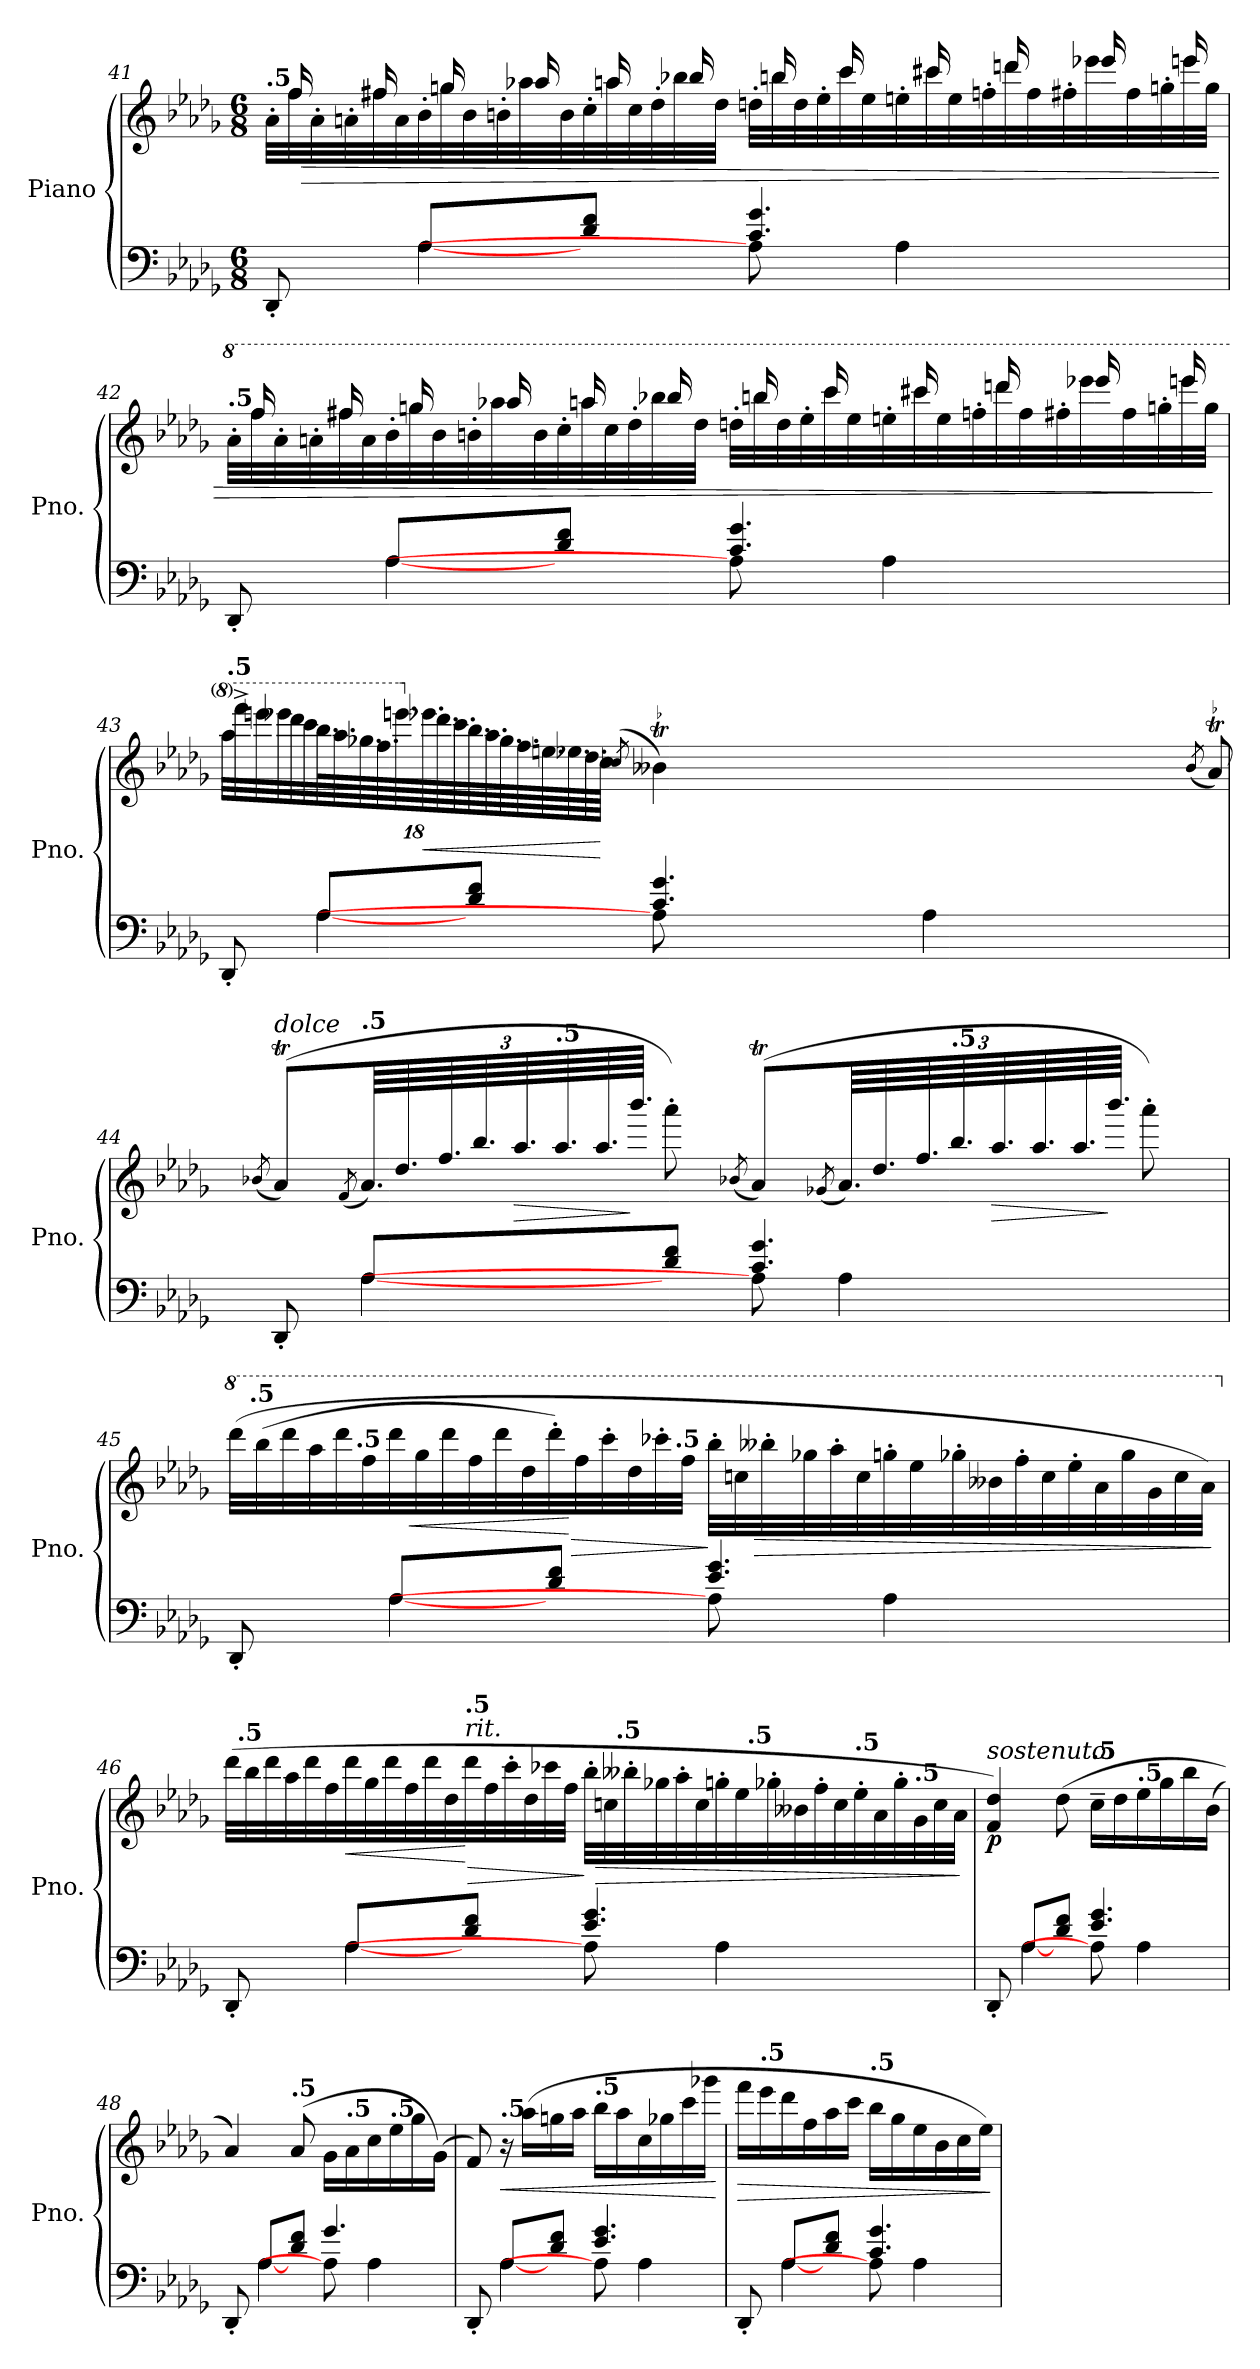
**kern	**kern	**dynam
*part1	*part1	*part1
*staff2	*staff1	*staff1/2
*I"Piano	*	*
*I'Pno.	*	*
!!LO:PB:g=z
*clefF4	*clefG2	*
*k[b-e-a-d-g-]	*k[b-e-a-d-g-]	*
*M6/8	*M6/8	*
*MM47	*MM47	*
=41	=41	=41
*^	*	*
*	*	*Xtuplet	*
*	*	*^	*
!	!	!LO:TX:a:B:t=.5	!	!
8DD-'/	8ryy	48a-'\LLL	48ryy	.
.	.	48ff\	24ff/	.
!	!	!	!	!LO:HP:b
.	.	48a-'\	.	>
.	.	48an'\	48ryy	.
.	.	48ff#X\	24ff#/	.
.	.	48a\	.	.
*	*	*MM50	*	*
4A-\	[8A-/L	48b-'\	48ryy	.
.	.	48ggn\	24gg/	.
.	.	48b-\	.	.
.	.	48bn'\	48ryy	.
.	.	48aa-X\	24aa-/	.
.	.	48b\	.	.
.	8d-/ 8f/J	48cc'\	48ryy	.
.	.	48aan\	24aa/	.
.	.	48cc\	.	.
.	.	48dd-'\	48ryy	.
.	.	48bb-X\	24bb-/	.
.	.	48dd-\JJJ	.	.
8A-\]	4.c/ 4.g-/	48ddn'\LLL	48ryy	.
.	.	48bbn\	24bb/	.
.	.	48dd\	.	.
.	.	48ee-'\	48ryy	.
.	.	48ccc\	24ccc/	.
.	.	48ee-\	.	.
4A-\	.	48een'\	48ryy	.
.	.	48ccc#X\	24ccc#/	.
.	.	48ee\	.	.
.	.	48ffn'\	48ryy	.
.	.	48dddn\	24ddd/	.
.	.	48ff\	.	.
.	.	48ff#X'\	48ryy	.
.	.	48eee-X\	24eee-/	.
.	.	48ff#\	.	.
.	.	48ggn'\	48ryy	.
.	.	48eeen\	24eee/	.
.	.	48gg\JJJ	.	.
!!LO:LB:g=z	!!
=42	=42	=42	=42	=42
*	*	*8va	*	*
*	*	*MM52	*	*
!	!	!LO:TX:a:B:t=.5	!	!
8DD-'/	8ryy	48aa-'\LLL	48ryy	.
.	.	48fff\	24fff/	.
.	.	48aa-'\	.	.
.	.	48aan'\	48ryy	.
.	.	48fff#X\	24fff#/	.
.	.	48aa\	.	.
4A-\	[8A-/L	48bb-'\	48ryy	.
.	.	48gggn\	24ggg/	.
.	.	48bb-\	.	.
.	.	48bbn'\	48ryy	.
.	.	48aaa-X\	24aaa-/	.
.	.	48bb\	.	.
.	8d-/ 8f/J	48ccc'\	48ryy	.
.	.	48aaan\	24aaa/	.
.	.	48ccc\	.	.
.	.	48ddd-'\	48ryy	.
.	.	48bbb-X\	24bbb-/	.
.	.	48ddd-\JJJ	.	.
8A-\]	4.c/ 4.g-/	48dddn'\LLL	48ryy	.
.	.	48bbbn\	24bbb/	.
.	.	48ddd\	.	.
.	.	48eee-'\	48ryy	.
.	.	48cccc\	24cccc/	.
.	.	48eee-\	.	.
4A-\	.	48eeen'\	48ryy	.
.	.	48cccc#X\	24cccc#/	.
.	.	48eee\	.	.
*	*	*MM50	*	*
.	.	48fffn'\	48ryy	.
.	.	48ddddn\	24dddd/	.
.	.	48fff\	.	.
*	*	*MM40	*	*
.	.	48fff#X'\	48ryy	.
.	.	48eeee-X\	24eeee-/	.
.	.	48fff#\	.	.
*	*	*MM35	*	*
.	.	48gggn'\	48ryy	.
.	.	48eeeen\	24eeee/	.
.	.	48ggg\JJJ	.	.
*v	*v	*	*	*
*	*v	*v	*
.	.	]
!!LO:LB:g=z
=43	=43	=43
*^	*	*
*	*	*tuplet	*
*	*	*Xbrackettup	*
*	*	*^	*
!	!	!	!	!LO:DY:a=2
8DD-'/	8ryy	48aaa-\LLL	4ryy	other-dynamics
*	*	*MM42	*	*
!	!	!LO:TX:a:B:t=.5	!	!
.	.	48ffff^\	.	.
.	.	48eeeen\	.	.
.	.	48eeee-X\	.	.
*	*	*MM45	*	*
.	.	48dddd-\	.	.
.	.	48cccc\	.	.
4A-\	[8A-/L	96.bbb-\	.	.
.	.	96.aaa-\	.	.
.	.	96.ggg-X\	.	.
.	.	96.fff\	.	.
*	*	*X8va	*	*
.	.	96.eeen\	.	.
!	!	!	!	!LO:HP:b
.	.	96.eee-X\	.	<
.	.	96.ddd-\	.	.
.	.	96.ccc\	.	.
.	8d-/ 8f/J	96.bb-\	8ryy	.
.	.	96.aa-\	.	.
.	.	96.gg-\	.	.
.	.	96.ff\	.	.
.	.	96.een\	.	.
.	.	96.ee-X\	.	.
.	.	96.dd-\	.	.
.	.	96.cc\JJJ	.	[
.	.	(8qcc-X/	.	.
*	*	*tremolo	*	*
8A-\]	4.c/ 4.g-/	4b--XT\)	128b--yyLLLLL	.
.	.	.	128cc-Xyy	.
.	.	.	128b--yy	.
.	.	.	128cc-Xyy	.
.	.	.	128b--yy	.
.	.	.	128cc-Xyy	.
.	.	.	128b--yy	.
.	.	.	128cc-Xyy	.
.	.	.	128b--yy	.
.	.	.	128cc-Xyy	.
.	.	.	128b--yy	.
.	.	.	128cc-Xyy	.
.	.	.	128b--yy	.
.	.	.	128cc-Xyy	.
.	.	.	128b--yy	.
.	.	.	128cc-Xyy	.
4A-\	.	.	128b--yy	.
.	.	.	128cc-Xyy	.
.	.	.	128b--yy	.
.	.	.	128cc-Xyy	.
.	.	.	128b--yy	.
.	.	.	128cc-Xyy	.
.	.	.	128b--yy	.
.	.	.	128cc-Xyy	.
.	.	.	128b--yy	.
.	.	.	128cc-Xyy	.
.	.	.	128b--yy	.
.	.	.	128cc-Xyy	.
.	.	.	128b--yy	.
.	.	.	128cc-Xyy	.
.	.	.	128b--yy	.
.	.	.	128cc-XyyJJJJJ	.
*	*	*Xtremolo	*	*
.	.	(8qb--/	.	.
.	.	8a-T/)	8ryy	.
.	.	.	.	.
.	.	.	.	.
.	.	.	.	.
.	.	.	.	.
.	.	.	.	.
.	.	.	.	.
.	.	.	.	.
.	.	.	.	.
.	.	.	.	.
.	.	.	.	.
.	.	.	.	.
.	.	.	.	.
.	.	.	.	.
.	.	.	.	.
.	.	.	.	.
*	*	*v	*v	*
=44	=44	=44	=44
.	.	(8qb-X/	.
!	!	!LO:TX:a:i:t=dolce	!
8DD-'/	8ryy	(8a-T/L)	.
*	*	*MM42	*
.	.	(8qf/	.
!	!	!LO:TX:a:B:t=.5	!
4A-\	[8A-/L	96.a-/L)	.
.	.	96.dd-/	.
.	.	96.ff/	.
.	.	96.bb-/	.
*	*	*MM40	*
!	!	!	!LO:HP:b
.	.	96.aa-/	>
*	*	*MM37	*
!	!	!LO:TX:a:B:t=.5	!
.	.	96.aa-/	.
.	.	96.aa-/	.
.	.	96.bbb-/JJ	]
*	*	*MM45	*
.	8d-/ 8f/J	8aaa-'\)	.
.	.	(8qb-X/	.
8A-\]	4.c/ 4.g-/	(8a-T/L)	.
*	*	*MM40	*
.	.	(8qg-X/	.
4A-\	.	96.a-/L)	.
.	.	96.dd-/	.
.	.	96.ff/	.
*	*	*MM37	*
!	!	!LO:TX:a:B:t=.5	!
.	.	96.bb-/	.
!	!	!	!LO:HP:b
.	.	96.aa-/	>
*	*	*MM35	*
.	.	96.aa-/	.
.	.	96.aa-/	.
.	.	96.bbb-/JJ	]
.	.	8aaa-'\)	.
!!LO:LB:g=z
=45	=45	=45	=45
*	*	*8va	*
*	*	*Xtuplet	*
*	*	*MM20	*
!	!	!	!LO:DY:b
8DD-'/	8ryy	(48dddd-\LLL	other-dynamics
*	*	*MM37	*
!	!	!LO:TX:a:B:t=.5	!
.	.	(48bbb-\	.
.	.	48dddd-\	.
*	*	*MM40	*
.	.	48aaa-\	.
.	.	48dddd-\	.
*	*	*MM42	*
!	!	!LO:TX:a:B:t=.5	!
.	.	48fff\	.
4A-\	[8A-/L	48dddd-\	.
*	*	*MM45	*
!	!	!	!LO:HP:b
.	.	48ggg-\	<
.	.	48dddd-\	.
.	.	48fff\	.
.	.	48dddd-\	.
.	.	48ddd-\	.
.	8d-/ 8f/J	48dddd-'\)	.
!	!	!	!LO:HP:n=1:b
.	.	48fff\	[ >
.	.	48cccc'\	.
.	.	48ddd-\	.
.	.	48cccc-X'\	.
*	*	*MM47	*
!	!	!LO:TX:a:B:t=.5	!
.	.	48fff\JJJ	.
8A-\]	4.e-/ 4.g-/	48bbb-'\LLL	]
.	.	48cccn\	.
!	!	!	!LO:HP:b
.	.	48bbb--X'\	>
.	.	48ggg-X\	.
.	.	48aaa-'\	.
.	.	48ccc\	.
4A-\	.	48gggn'\	.
.	.	48eee-\	.
.	.	48ggg-X'\	.
.	.	48bb--X\	.
.	.	48fff'\	.
.	.	48ccc\	.
.	.	48eee-'\	.
.	.	48aa-\	.
.	.	48ggg-\	.
.	.	48gg-\	.
.	.	48ccc\	.
.	.	48aa-\JJJ)	.
*v	*v	*	*
.	.	]
!!LO:LB:g=z
=46	=46	=46
*^	*	*
*	*	*X8va	*
*v	*v	*	*
*	*MM30	*
*^	*	*
8DD-'/	8ryy	(48ddd-\LLL	.
*	*	*MM42	*
!	!	!LO:TX:a:B:t=.5	!
.	.	48bb-\	.
.	.	48ddd-\	.
*	*	*MM45	*
.	.	48aa-\	.
.	.	48ddd-\	.
.	.	48ff\	.
!	!	!	!LO:HP:b
4A-\	[8A-/L	48ddd-\	<
.	.	48gg-\	.
.	.	48ddd-\	.
.	.	48ff\	.
.	.	48ddd-\	.
.	.	48dd-\	.
*	*	*MM42	*
!	!	!LO:TX:a:i:t=rit.	!
!	!	!LO:TX:a:B:t=.5	!
!	!	!	!LO:HP:n=1:b
.	8d-/ 8f/J	48ddd-\	[ >
.	.	48ff\	.
*	*	*MM40	*
.	.	48ccc'\	.
.	.	48dd-\	.
.	.	48ccc-X\	.
.	.	48ff\JJJ	.
8A-\]	4.e-/ 4.g-/	48bb-'\LLL	]
!	!	!	!LO:HP:b
.	.	48ccn\	>
*	*	*MM42	*
!	!	!LO:TX:a:B:t=.5	!
.	.	48bb--X'\	.
.	.	48gg-X\	.
.	.	48aa-'\	.
*	*	*MM40	*
.	.	48cc\	.
4A-\	.	48ggn'\	.
.	.	48ee-\	.
*	*	*MM37	*
!	!	!LO:TX:a:B:t=.5	!
.	.	48gg-X'\	.
.	.	48b--X\	.
*	*	*MM35	*
.	.	48ff'\	.
.	.	48cc\	.
*	*	*MM32	*
!	!	!LO:TX:a:B:t=.5	!
.	.	48ee-'\	.
.	.	48a-\	.
*	*	*MM30	*
.	.	48gg-'\	.
*	*	*MM27	*
!	!	!LO:TX:a:B:t=.5	!
.	.	48g-\	.
*	*	*MM25	*
.	.	48cc\	.
*	*	*MM20	*
.	.	48a-\JJJ	.
*v	*v	*	*
.	.	]
!!LO:PB:g=z
=47	=47	=47
*	*MM35	*
*^	*	*
!	!	!LO:TX:a:i:t=sostenuto	!
!	!	!	!LO:DY:b
8DD-'/	8ryy	4f/ 4dd-/)	p
4A-\	[8A-/L	.	.
*	*	*MM35	*
.	8d-/ 8f/J	(8dd-\	.
*	*	*MM37	*
!	!	!LO:TX:a:B:t=.5	!
8A-\]	4.e-/ 4.g-/	16cc~\LL	.
*	*	*MM40	*
.	.	16dd-\	.
*	*	*MM42	*
!	!	!LO:TX:a:B:t=.5	!
4A-\	.	16ee-\	.
.	.	16gg-\	.
.	.	16bb-\	.
.	.	(16b-\JJ	.
=48	=48	=48	=48
*	*	*MM35	*
8DD-'/	8ryy	4a-/))	.
4A-\	[8A-/L	.	.
*	*	*MM32	*
!	!	!LO:TX:a:B:t=.5	!
.	8d-/ 8f/J	(8a-/	.
*	*	*MM35	*
8A-\]	4.g-/	16g-\LL	.
*	*	*MM37	*
!	!	!LO:TX:a:B:t=.5	!
.	.	16a-\	.
*	*	*MM40	*
4A-\	.	16cc\	.
*	*	*MM42	*
!	!	!LO:TX:a:B:t=.5	!
.	.	16ee-\	.
.	.	16gg-\	.
.	.	(16g-\JJ)	.
=49	=49	=49	=49
*	*	*MM35	*
8DD-'/	8ryy	8f/)	.
*	*	*MM37	*
!	!	!LO:TX:a:B:t=.5	!
!	!	!	!LO:HP:b
4A-\	[8A-/L	16r	<
*	*	*MM40	*
.	.	(16aa-\LL	.
.	8d-/ 8f/J	16ggn\	.
.	.	16aa-\JJ	.
*	*	*MM42	*
!	!	!LO:TX:a:B:t=.5	!
8A-\]	4.e-/ 4.g-/	16bb-\LL	.
.	.	16aa-\	.
*	*	*MM45	*
4A-\	.	16cc\	.
.	.	16gg-X\	.
.	.	16ccc\	.
*	*	*MM40	*
.	.	16ggg-X\JJ	.
*v	*v	*	*
.	.	[
=50	=50	=50
*	*MM35	*
*^	*	*
!	!	!	!LO:HP:b
8DD-'/	8ryy	16fff\LL	>
*	*	*MM42	*
!	!	!LO:TX:a:B:t=.5	!
.	.	16eee-\	.
4A-\	[8A-/L	16ddd-\	.
*	*	*MM45	*
.	.	16ff\	.
.	8d-/ 8f/J	16aa-\	.
.	.	16ccc\JJ	.
*	*	*MM42	*
!	!	!LO:TX:a:B:t=.5	!
8A-\]	4.c/ 4.g-/	16bb-\LL	.
.	.	16gg-\	.
4A-\	.	16ee-\	.
*	*	*MM40	*
.	.	16b-\	.
.	.	16cc\	.
.	.	16ee-\JJ)	.
*v	*v	*	*
.	.	]
=	=	=
*-	*-	*-
